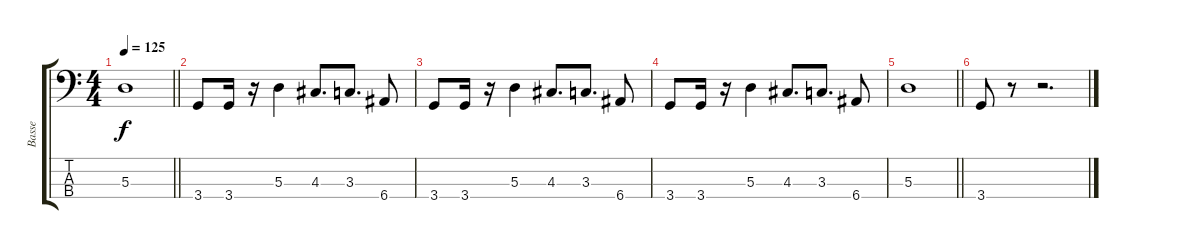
\track ("Basse" "Basse") {instrument electricbassfinger}
\staff {score tabs}
\tuning (G2 D2 A1 E1) {hide}
\ts (4 4)
\tempo 125
\clef f4
\barLineRight lightlight
\ks c
5.3.1{dy f} |
3.4.8 3.4.16 r.16 5.3.4 4.3.8{d} 3.3.8{d} 6.4.8 |
3.4.8 3.4.16 r.16 5.3.4 4.3.8{d} 3.3.8{d} 6.4.8 |
3.4.8 3.4.16 r.16 5.3.4 4.3.8{d} 3.3.8{d} 6.4.8 |
\barLineRight lightlight
5.3.1 |
3.4.8 r.8 r.2{d}
